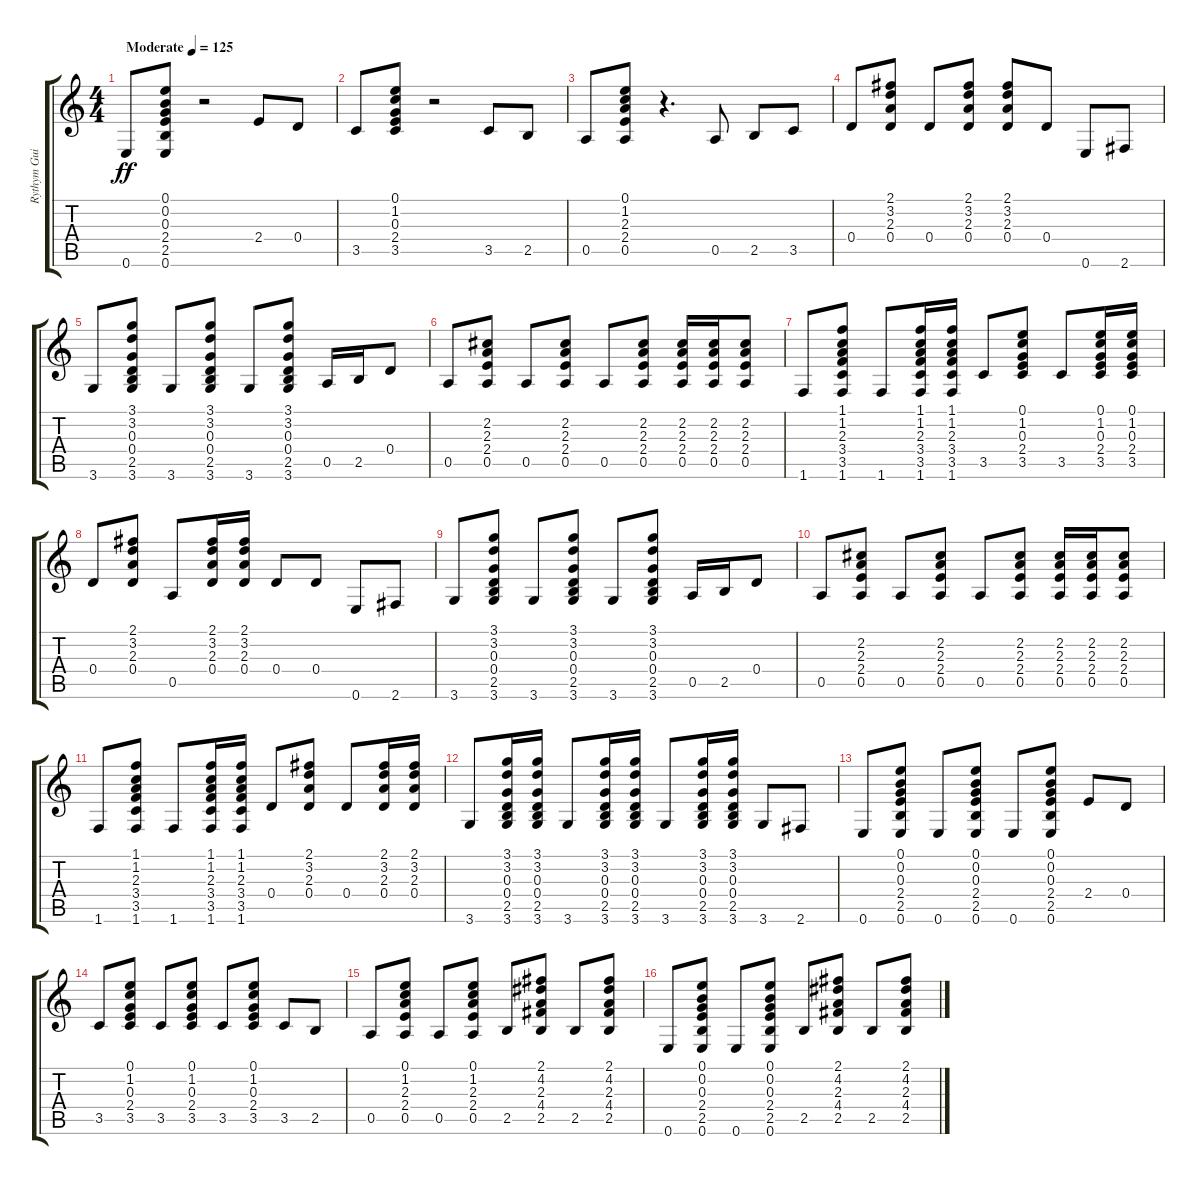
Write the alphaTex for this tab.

\track ("Rythym Guitar" "Rythym Gui") {instrument acousticguitarnylon}
\staff {score tabs}
\tuning (E4 B3 G3 D3 A2 E2) {hide}
\ts (4 4)
\tempo (125 "Moderate")
\clef g2
\ks c
0.6.8{dy ff instrument acousticguitarnylon} (0.1 0.2 0.3 2.4 2.5 0.6).8 r.2 2.4.8 0.4.8 |
3.5.8 (0.1 1.2 0.3 2.4 3.5).8 r.2 3.5.8 2.5.8 |
0.5.8 (0.1 1.2 2.3 2.4 0.5).8 r.4{d} 0.5.8 2.5.8 3.5.8 |
0.4.8 (2.1 3.2 2.3 0.4).8 0.4.8 (2.1 3.2 2.3 0.4).8 (2.1 3.2 2.3 0.4).8 0.4.8 0.6.8 2.6.8 |
3.6.8 (3.1 3.2 0.3 0.4 2.5 3.6).8 3.6.8 (3.1 3.2 0.3 0.4 2.5 3.6).8 3.6.8 (3.1 3.2 0.3 0.4 2.5 3.6).8 0.5.16 2.5.16 0.4.8 |
0.5.8 (2.2 2.3 2.4 0.5).8 0.5.8 (2.2 2.3 2.4 0.5).8 0.5.8 (2.2 2.3 2.4 0.5).8 (2.2 2.3 2.4 0.5).16 (2.2 2.3 2.4 0.5).16 (2.2 2.3 2.4 0.5).8 |
1.6.8 (1.1 1.2 2.3 3.4 3.5 1.6).8 1.6.8 (1.1 1.2 2.3 3.4 3.5 1.6).16 (1.1 1.2 2.3 3.4 3.5 1.6).16 3.5.8 (0.1 1.2 0.3 2.4 3.5).8 3.5.8 (0.1 1.2 0.3 2.4 3.5).16 (0.1 1.2 0.3 2.4 3.5).16 |
0.4.8 (2.1 3.2 2.3 0.4).8 0.5.8 (2.1 3.2 2.3 0.4).16 (2.1 3.2 2.3 0.4).16 0.4.8 0.4.8 0.6.8 2.6.8 |
3.6.8 (3.1 3.2 0.3 0.4 2.5 3.6).8 3.6.8 (3.1 3.2 0.3 0.4 2.5 3.6).8 3.6.8 (3.1 3.2 0.3 0.4 2.5 3.6).8 0.5.16 2.5.16 0.4.8 |
0.5.8 (2.2 2.3 2.4 0.5).8 0.5.8 (2.2 2.3 2.4 0.5).8 0.5.8 (2.2 2.3 2.4 0.5).8 (2.2 2.3 2.4 0.5).16 (2.2 2.3 2.4 0.5).16 (2.2 2.3 2.4 0.5).8 |
1.6.8 (1.1 1.2 2.3 3.4 3.5 1.6).8 1.6.8 (1.1 1.2 2.3 3.4 3.5 1.6).16 (1.1 1.2 2.3 3.4 3.5 1.6).16 0.4.8 (2.1 3.2 2.3 0.4).8 0.4.8 (2.1 3.2 2.3 0.4).16 (2.1 3.2 2.3 0.4).16 |
3.6.8 (3.1 3.2 0.3 0.4 2.5 3.6).16 (3.1 3.2 0.3 0.4 2.5 3.6).16 3.6.8 (3.1 3.2 0.3 0.4 2.5 3.6).16 (3.1 3.2 0.3 0.4 2.5 3.6).16 3.6.8 (3.1 3.2 0.3 0.4 2.5 3.6).16 (3.1 3.2 0.3 0.4 2.5 3.6).16 3.6.8 2.6.8 |
0.6.8 (0.1 0.2 0.3 2.4 2.5 0.6).8 0.6.8 (0.1 0.2 0.3 2.4 2.5 0.6).8 0.6.8 (0.1 0.2 0.3 2.4 2.5 0.6).8 2.4.8 0.4.8 |
3.5.8 (0.1 1.2 0.3 2.4 3.5).8 3.5.8 (0.1 1.2 0.3 2.4 3.5).8 3.5.8 (0.1 1.2 0.3 2.4 3.5).8 3.5.8 2.5.8 |
0.5.8 (0.1 1.2 2.3 2.4 0.5).8 0.5.8 (0.1 1.2 2.3 2.4 0.5).8 2.5.8 (2.1 4.2 2.3 4.4 2.5).8 2.5.8 (2.1 4.2 2.3 4.4 2.5).8 |
0.6.8 (0.1 0.2 0.3 2.4 2.5 0.6).8 0.6.8 (0.1 0.2 0.3 2.4 2.5 0.6).8 2.5.8 (2.1 4.2 2.3 4.4 2.5).8 2.5.8 (2.1 4.2 2.3 4.4 2.5).8
